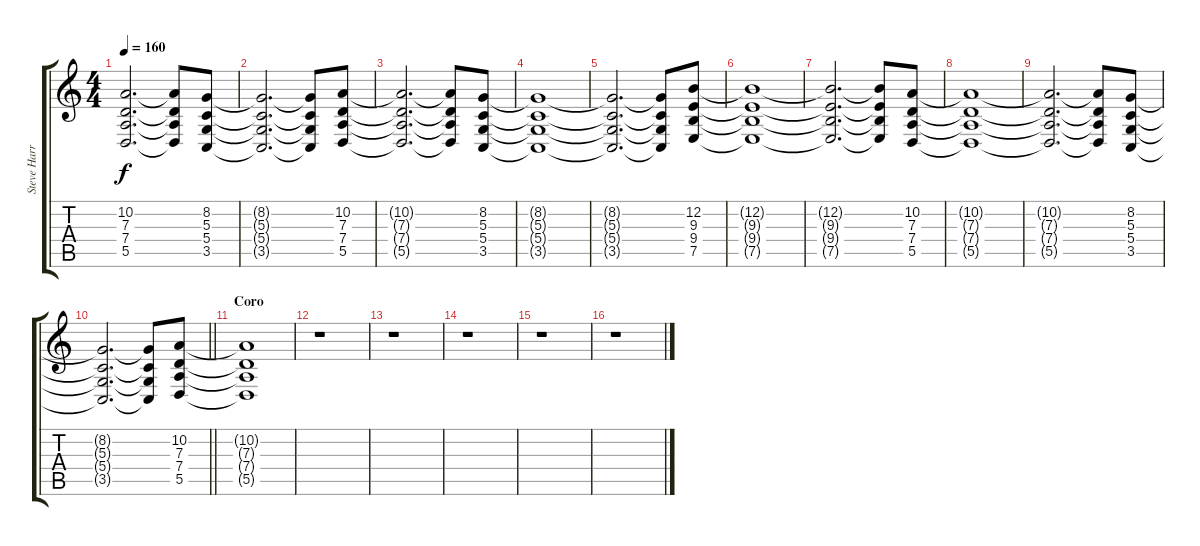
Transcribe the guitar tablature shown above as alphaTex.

\track ("Steve Harris (Sintetizador)" "Steve Harr") {instrument synthstrings2}
\staff {score tabs}
\tuning (E4 B3 G3 D3 A2 E2) {hide}
\ts (4 4)
\tempo 160
\clef g2
\ks c
(10.2{t} 7.3{t} 7.4{t} 5.5{t}).2{d dy f} (10.2{t} 7.3{t} 7.4{t} 5.5{t}).8 (8.2 5.3 5.4 3.5).8 |
(8.2{t} 5.3{t} 5.4{t} 3.5{t}).2{d} (8.2{t} 5.3{t} 5.4{t} 3.5{t}).8 (10.2 7.3 7.4 5.5).8 |
(10.2{t} 7.3{t} 7.4{t} 5.5{t}).2{d} (10.2{t} 7.3{t} 7.4{t} 5.5{t}).8 (8.2 5.3 5.4 3.5).8 |
(8.2{t} 5.3{t} 5.4{t} 3.5{t}).1 |
(8.2{t} 5.3{t} 5.4{t} 3.5{t}).2{d} (8.2{t} 5.3{t} 5.4{t} 3.5{t}).8 (12.2 9.3 9.4 7.5).8 |
(12.2{t} 9.3{t} 9.4{t} 7.5{t}).1 |
(12.2{t} 9.3{t} 9.4{t} 7.5{t}).2{d} (12.2{t} 9.3{t} 9.4{t} 7.5{t}).8 (10.2 7.3 7.4 5.5).8 |
(10.2{t} 7.3{t} 7.4{t} 5.5{t}).1 |
(10.2{t} 7.3{t} 7.4{t} 5.5{t}).2{d} (10.2{t} 7.3{t} 7.4{t} 5.5{t}).8 (8.2 5.3 5.4 3.5).8 |
\barLineRight lightlight
(8.2{t} 5.3{t} 5.4{t} 3.5{t}).2{d} (8.2{t} 5.3{t} 5.4{t} 3.5{t}).8 (10.2 7.3 7.4 5.5).8 |
\section ("" "Coro")
(10.2{t} 7.3{t} 7.4{t} 5.5{t}).1 |
r.1 |
r.1 |
r.1 |
r.1 |
r.1
